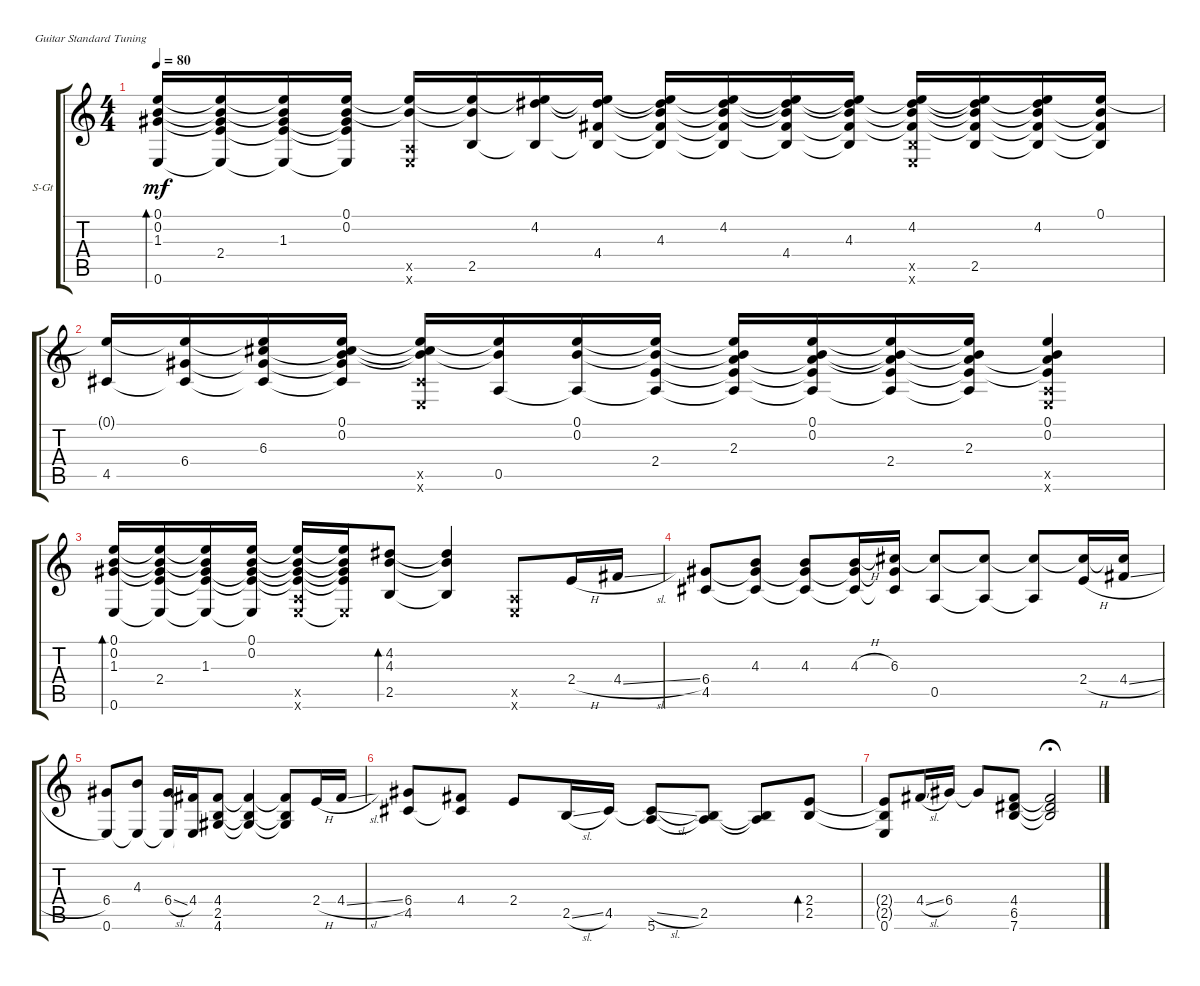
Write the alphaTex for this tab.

\defaultSystemsLayout 4
\bracketExtendMode groupsimilarinstruments
\firstSystemTrackNameOrientation horizontal
\otherSystemsTrackNameOrientation horizontal
\track ("Steel Guitar" "S-Gt") {instrument acousticguitarsteel}
\staff {score tabs}
\tuning (E4 B3 G3 D3 A2 E2)
\ts (4 4)
\tempo 80
\clef g2
\ks c
(0.6 1.3 0.2 0.1).16{bd 117 dy mf} (2.4 1.3{t} 0.2{t} 0.1{t} 0.6{t}).16 (1.3 0.1{t} 0.2{t} 0.6{t} 2.4{t}).16 (0.2 0.1 0.6{t} 2.4{t} 1.3{t}).16 (0.1{t} 0.2{t} 0.6{x} 0.5{x}).16 (2.5 0.1{t} 0.2{t}).16 (4.2 2.5{t} 0.1{t}).16 (4.4 2.5{t} 4.2{t} 0.1{t}).16 (4.3 2.5{t} 4.4{t} 4.2{t} 0.1{t}).16 (4.2 2.5{t} 4.3{t} 4.4{t} 0.1{t}).16 (4.4 2.5{t} 4.2{t} 4.3{t} 0.1{t}).16 (4.3 2.5{t} 4.4{t} 4.2{t} 0.1{t}).16 (4.2 2.5{x} 4.4{t} 4.3{t} 0.1{t} 0.6{x}).16 (2.5 4.4{t} 4.3{t} 4.2{t} 0.1{t}).16 (4.2 2.5{t} 4.4{t} 4.3{t} 0.1{t}).16 (0.1 2.5{t} 4.4{t} 4.3{t}).16 |
(4.5 0.1{t}).16 (6.4 4.5{t} 0.1{t}).16 (6.3 4.5{t} 0.1{t} 6.4{t}).16 (0.2 0.1 4.5{t} 6.3{t} 6.4{t}).16 (0.1{t} 0.2{t} 4.5{x} 6.3{t} 0.6{x}).16 (0.1{t} 0.2{t} 0.5).16 (0.1 0.2 0.5{t}).16 (2.4 0.5{t} 0.2{t} 0.1{t}).16 (2.3 0.5{t} 2.4{t} 0.2{t} 0.1{t}).16 (0.2 0.1 0.5{t} 2.3{t} 2.4{t}).16 (2.4 0.5{t} 0.2{t} 0.1{t} 2.3{t}).16 (2.3 0.5{t} 2.4{t} 0.2{t} 0.1{t}).16 (0.2 0.1 0.6{x} 0.5{x} 2.4{t} 2.3{t}).4 |
(0.6 1.3 0.2 0.1).16{bd 117} (2.4 1.3{t} 0.2{t} 0.1{t} 0.6{t}).16 (1.3 0.2{t} 0.1{t} 2.4{t} 0.6{t}).16 (0.2 0.1 1.3{t} 2.4{t} 0.6{t}).16 (0.2{t} 0.1{t} 1.3{t} 2.4{t} 0.6{x} 0.5{x}).16 (0.1{t} 0.2{t} 1.3{t} 2.4{t} 0.6{x t}).16 (2.5 4.3 4.2).8{bd 116} (2.5{t} 4.3{t} 4.2{t}).4 (0.6{x} 0.5{x}).8 2.4{h}.16 4.4{sl}.16 |
(6.4 4.5).8 (4.3 6.4{t} 4.5{t}).8 (4.3 6.4{t} 4.5{t}).8 (4.3{h} 6.4{t} 4.5{t}).16 (6.3 6.4{t} 4.5{t}).16 (0.5 6.3{t}).8 (0.5{t} 6.3{t}).8 (0.5{t} 6.3{t}).8 (2.4{h} 6.3{t}).16 (4.4{sl} 6.3{t}).16 |
(0.6 6.4).8 (4.3 0.6{t}).8 (6.4{sl} 0.6{t}).16 (4.4 0.6{t}).16 (4.6 2.5 4.4).8 (4.4{t} 2.5{t} 4.6{t}).4 (4.6{t} 2.5{t} 4.4{t}).8 2.4{h}.16 4.4{sl}.16 |
(6.4 4.5).8 (4.4 4.5{t}).8 2.4.8 2.5{sl}.16 4.5.16 (5.6 4.5{sl t}).8 (2.5 5.6{t}).8 (2.5{t} 5.6{t}).8 (2.5 2.4).8{bd 118} |
(0.6 2.5{t} 2.4{t}).8 4.4{sl}.16 6.4.16 6.4{t}.8 (4.4 6.5 7.6).8 (7.6{t} 6.5{t} 4.4{t}).2{fermata (medium 0.5)}
